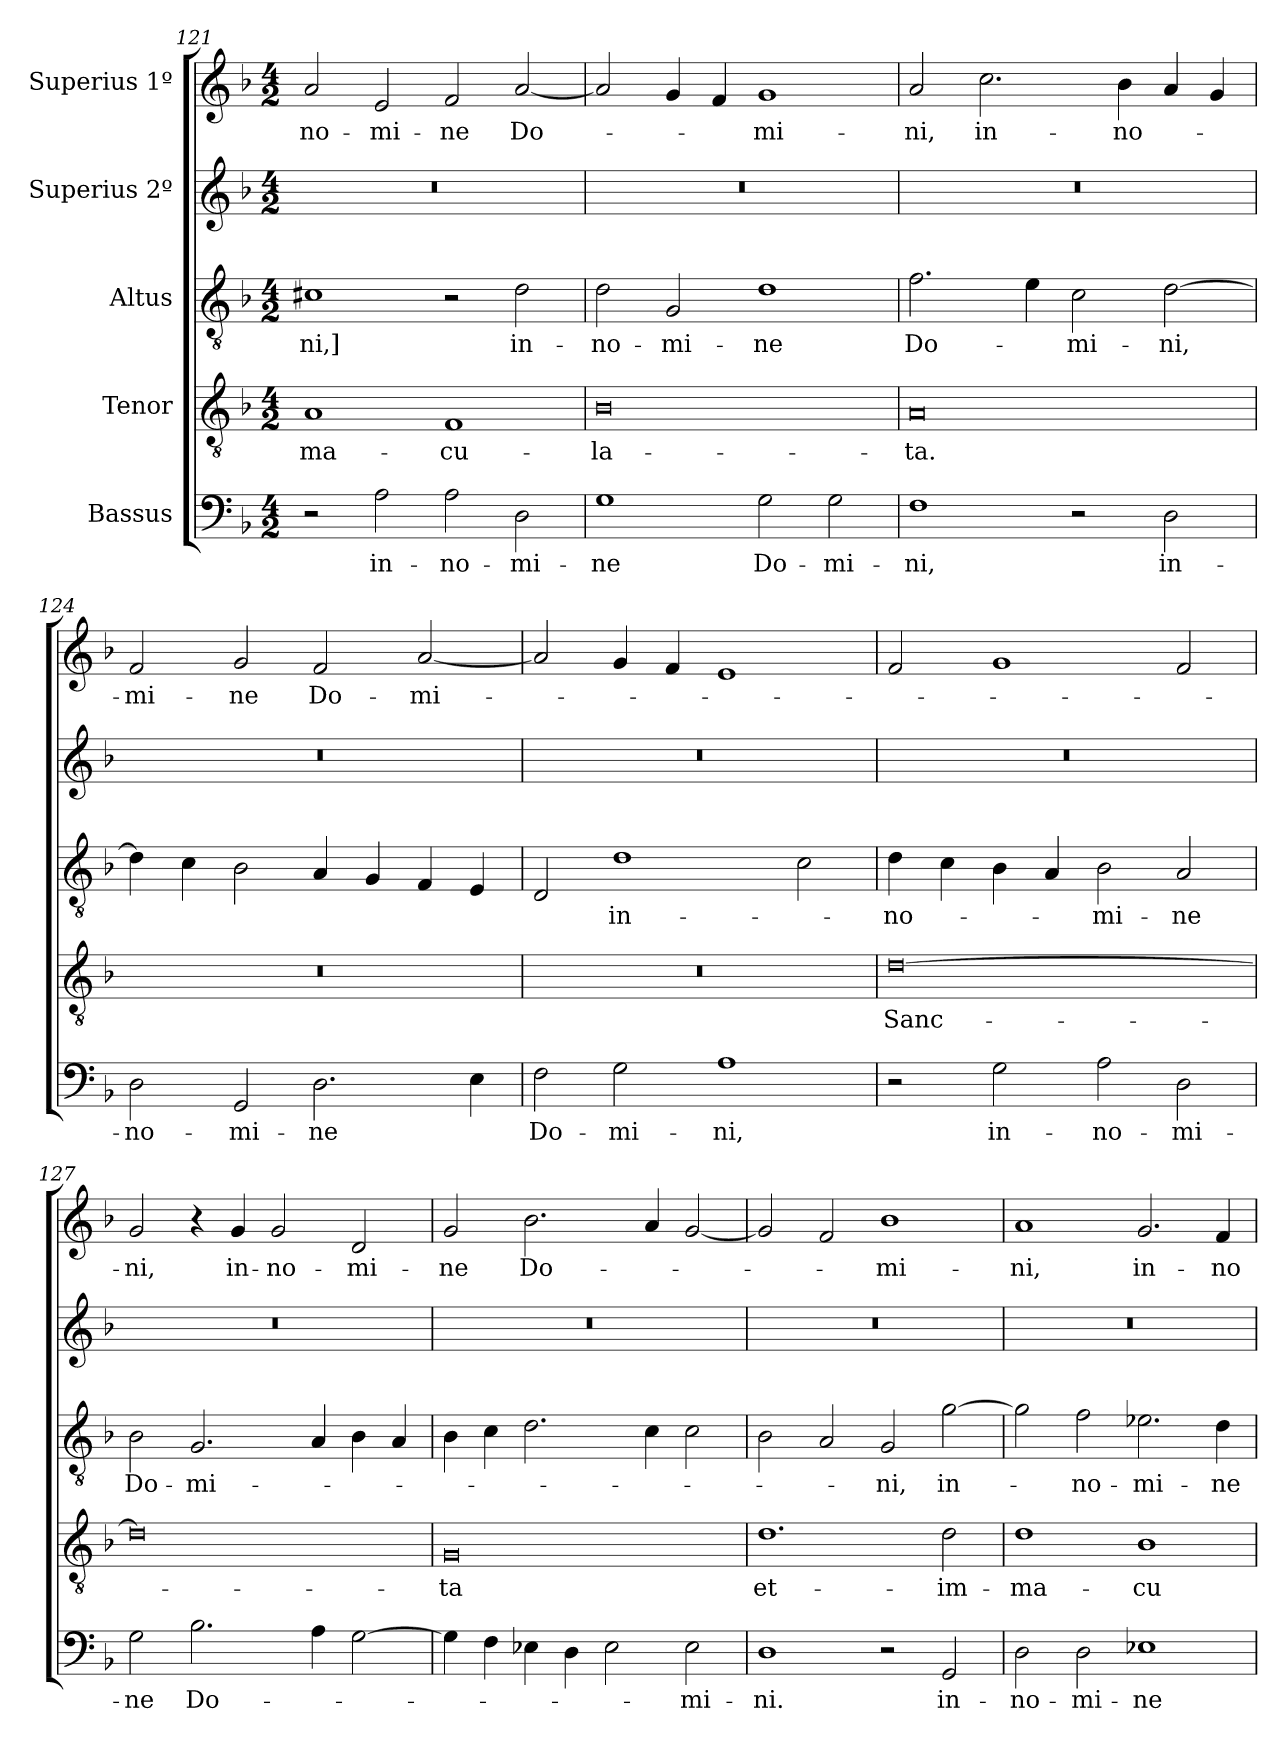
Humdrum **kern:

**kern	**text	**kern	**text	**kern	**text	**kern	**kern	**text
*part5	*part5	*part4	*part4	*part3	*part3	*part2	*part1	*part1
*staff5	*staff5	*staff4	*staff4	*staff3	*staff3	*staff2	*staff1	*staff1
*I"Bassus	*	*I"Tenor	*	*I"Altus	*	*I"Superius 2º	*I"Superius 1º	*
*clefF4	*	*clefGv2	*	*clefGv2	*	*clefG2	*clefG2	*
*k[b-]	*	*k[b-]	*	*k[b-]	*	*k[b-]	*k[b-]	*
*M4/2	*	*M4/2	*	*M4/2	*	*M4/2	*M4/2	*
=121	=121	=121	=121	=121	=121	=121	=121	=121
2r	.	1A/	-ma-	1c#X\	-ni,]	0r	2a/	no-
2A\	in-	.	.	.	.	.	2e/	-mi-
2A\	no-	1F/	-cu-	2r	.	.	2f/	-ne
2D\	-mi-	.	.	2d\	in-	.	[2a/	Do-
=122	=122	=122	=122	=122	=122	=122	=122	=122
1G\	-ne	0B-\	-la-	2d\	no-	0r	2a/]	.
.	.	.	.	2G/	-mi-	.	4g/	.
.	.	.	.	.	.	.	4f/	.
2G\	Do-	.	.	1d\	-ne	.	1g/	-mi-
2G\	-mi-	.	.	.	.	.	.	.
=123	=123	=123	=123	=123	=123	=123	=123	=123
1F\	-ni,	0A/	-ta.	2.f\	Do-	0r	2a/	-ni,
.	.	.	.	.	.	.	2.cc\	in-
.	.	.	.	4e\	.	.	.	.
2r	.	.	.	2c\	-mi-	.	.	.
.	.	.	.	.	.	.	4b-\	no-
2D\	in-	.	.	[2d\	-ni,	.	4a/	.
.	.	.	.	.	.	.	4g/	.
=124	=124	=124	=124	=124	=124	=124	=124	=124
2D\	no-	0r	.	4d\]	.	0r	2f/	-mi-
.	.	.	.	4c\	.	.	.	.
2GG/	-mi-	.	.	2B-\	.	.	2g/	-ne
2.D\	-ne	.	.	4A/	.	.	2f/	Do-
.	.	.	.	4G/	.	.	.	.
.	.	.	.	4F/	.	.	[2a/	-mi-
4E\	.	.	.	4E/	.	.	.	.
=125	=125	=125	=125	=125	=125	=125	=125	=125
2F\	Do-	0r	.	2D/	.	0r	2a/]	.
2G\	-mi-	.	.	1d\	in-	.	4g/	.
.	.	.	.	.	.	.	4f/	.
1A\	-ni,	.	.	.	.	.	1e/	.
.	.	.	.	2c\	.	.	.	.
=126	=126	=126	=126	=126	=126	=126	=126	=126
2r	.	[0d\	Sanc-	4d\	no-	0r	2f/	.
.	.	.	.	4c\	.	.	.	.
2G\	in-	.	.	4B-\	.	.	1g/	.
.	.	.	.	4A/	.	.	.	.
2A\	no-	.	.	2B-\	-mi-	.	.	.
2D\	-mi-	.	.	2A/	-ne	.	2f/	.
=127	=127	=127	=127	=127	=127	=127	=127	=127
2G\	-ne	0d\]	.	2B-\	Do-	0r	2g/	-ni,
2.B-\	Do-	.	.	2.G/	-mi-	.	4r	.
.	.	.	.	.	.	.	4g/	in-
.	.	.	.	.	.	.	2g/	no-
4A\	.	.	.	4A/	.	.	.	.
[2G\	.	.	.	4B-\	.	.	2d/	-mi-
.	.	.	.	4A/	.	.	.	.
=128	=128	=128	=128	=128	=128	=128	=128	=128
4G\]	.	0G/	-ta	4B-\	.	0r	2g/	-ne
4F\	.	.	.	4c\	.	.	.	.
4E-X\	.	.	.	2.d\	.	.	2.b-\	Do-
4D\	.	.	.	.	.	.	.	.
2E-\	.	.	.	.	.	.	.	.
.	.	.	.	4c\	.	.	4a/	.
2E-\	-mi-	.	.	2c\	.	.	[2g/	.
=129	=129	=129	=129	=129	=129	=129	=129	=129
1D\	-ni.	1.d\	et-	2B-\	.	0r	2g/]	.
.	.	.	.	2A/	.	.	2f/	.
2r	.	.	.	2G/	-ni,	.	1b-\	-mi-
2GG/	in-	2d\	im-	[2g\	in-	.	.	.
=130	=130	=130	=130	=130	=130	=130	=130	=130
2D\	no-	1d\	-ma-	2g\]	.	0r	1a/	-ni,
2D\	-mi-	.	.	2f\	no-	.	.	.
1E-X\	-ne	1B-\	-cu-	2.e-X\	-mi-	.	2.g/	in-
.	.	.	.	4d\	-ne	.	4f/	no-
=	=	=	=	=	=	=	=	=
*-	*-	*-	*-	*-	*-	*-	*-	*-
